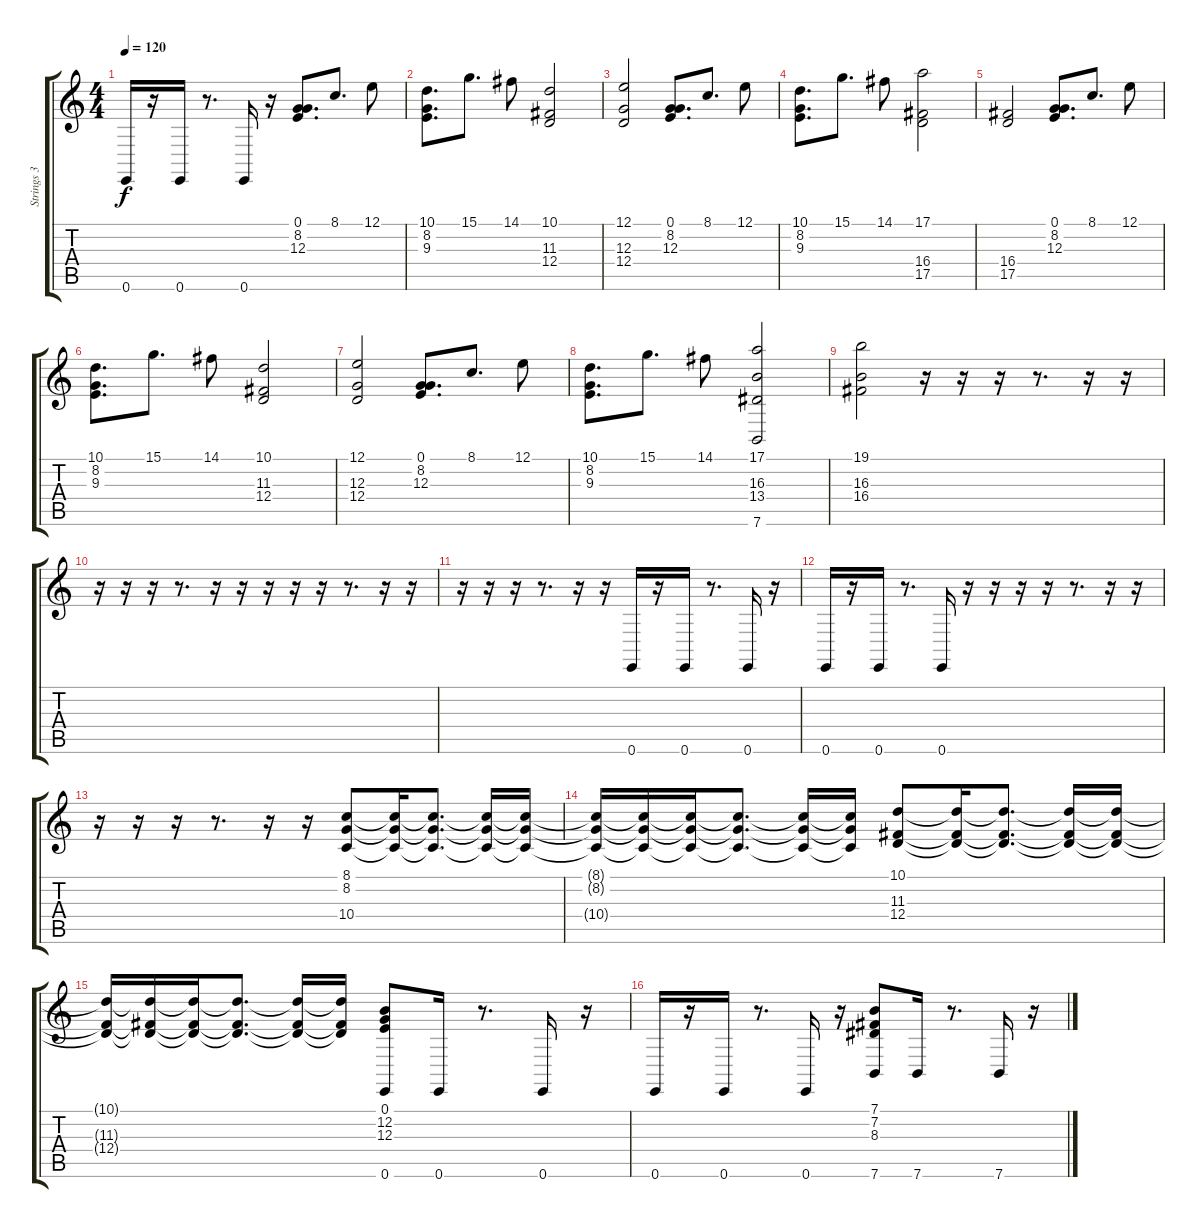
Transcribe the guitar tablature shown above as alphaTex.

\track ("Strings 3 #5 (MIDI)" "Strings 3 ") {instrument stringensemble1}
\staff {score tabs}
\tuning (E4 B3 G3 D3 A2 E2) {hide}
\ts (4 4)
\tempo 120
\clef g2
\ks c
0.6.16{dy f} r.16 0.6.16 r.8{d} 0.6.16 r.16 (0.1 8.2 12.3).8{d} 8.1.8{d} 12.1.8 |
(10.1 8.2 9.3).8{d} 15.1.8{d} 14.1.8 (10.1 11.3 12.4).2 |
(12.1 12.3 12.4).2 (0.1 8.2 12.3).8{d} 8.1.8{d} 12.1.8 |
(10.1 8.2 9.3).8{d} 15.1.8{d} 14.1.8 (17.1 16.4 17.5).2 |
(16.4 17.5).2 (0.1 8.2 12.3).8{d} 8.1.8{d} 12.1.8 |
(10.1 8.2 9.3).8{d} 15.1.8{d} 14.1.8 (10.1 11.3 12.4).2 |
(12.1 12.3 12.4).2 (0.1 8.2 12.3).8{d} 8.1.8{d} 12.1.8 |
(10.1 8.2 9.3).8{d} 15.1.8{d} 14.1.8 (17.1 16.3 13.4 7.6).2 |
(19.1 16.3 16.4).2 r.16 r.16 r.16 r.8{d} r.16 r.16 |
r.16 r.16 r.16 r.8{d} r.16 r.16 r.16 r.16 r.16 r.8{d} r.16 r.16 |
r.16 r.16 r.16 r.8{d} r.16 r.16 0.6.16 r.16 0.6.16 r.8{d} 0.6.16 r.16 |
0.6.16 r.16 0.6.16 r.8{d} 0.6.16 r.16 r.16 r.16 r.16 r.8{d} r.16 r.16 |
r.16 r.16 r.16 r.8{d} r.16 r.16 (8.1 8.2 10.4).8 (8.1{t} 8.2{t} 10.4{t}).16 (8.1{t} 8.2{t} 10.4{t}).8{d} (8.1{t} 8.2{t} 10.4{t}).16 (8.1{t} 8.2{t} 10.4{t}).16 |
(8.1{t} 8.2{t} 10.4{t}).16 (8.1{t} 8.2{t} 10.4{t}).16 (8.1{t} 8.2{t} 10.4{t}).16 (8.1{t} 8.2{t} 10.4{t}).8{d} (8.1{t} 8.2{t} 10.4{t}).16 (8.1{t} 8.2{t} 10.4{t}).16 (10.1 11.3 12.4).8 (10.1{t} 11.3{t} 12.4{t}).16 (10.1{t} 11.3{t} 12.4{t}).8{d} (10.1{t} 11.3{t} 12.4{t}).16 (10.1{t} 11.3{t} 12.4{t}).16 |
(10.1{t} 11.3{t} 12.4{t}).16 (10.1{t} 11.3{t} 12.4{t}).16 (10.1{t} 11.3{t} 12.4{t}).16 (10.1{t} 11.3{t} 12.4{t}).8{d} (10.1{t} 11.3{t} 12.4{t}).16 (10.1{t} 11.3{t} 12.4{t}).16 (0.1 12.2 12.3 0.6).8 0.6.16 r.8{d} 0.6.16 r.16 |
0.6.16 r.16 0.6.16 r.8{d} 0.6.16 r.16 (7.1 7.2 8.3 7.6).8 7.6.16 r.8{d} 7.6.16 r.16
